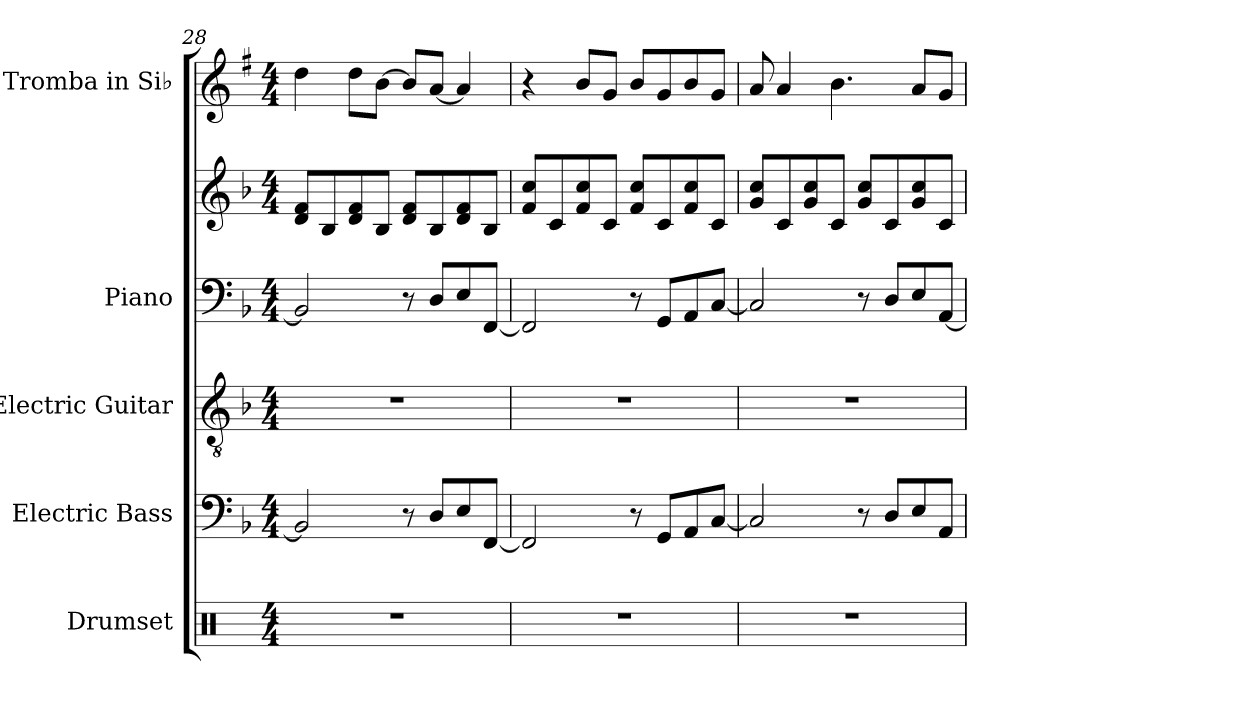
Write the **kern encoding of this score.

**kern	**kern	**kern	**kern	**kern	**kern
*part5	*part4	*part3	*part2	*part2	*part1
*staff6	*staff5	*staff4	*staff3	*staff2	*staff1
*I"Drumset	*I"Electric Bass	*I"Electric Guitar	*I"Piano	*	*I"Tromba in Si♭
*I'Drs.	*I'El. B.	*I'El. Guit.	*I'Pno.	*	*I'Tr. Si♭
*clefX	*clefF4	*clefGv2	*clefF4	*clefG2	*clefG2
*	*ITrd7c12	*	*	*	*ITrd1c2
*k[]	*k[b-]	*k[b-]	*k[b-]	*k[b-]	*k[b-]
*M4/4	*M4/4	*M4/4	*M4/4	*M4/4	*M4/4
=28	=28	=28	=28	=28	=28
1r	2BBB-/]	1r	2BB-/]	8d/ 8f/L	4cc\
.	.	.	.	8B-/	.
.	.	.	.	8d/ 8f/	8cc\L
.	.	.	.	8B-/J	[8a\J
.	8r	.	8r	8d/ 8f/L	8a/L]
.	8DD/L	.	8D/L	8B-/	[8g/J
.	8EE/	.	8E/	8d/ 8f/	4g/]
.	[8FFF/J	.	[8FF/J	8B-/J	.
=29	=29	=29	=29	=29	=29
1r	2FFF/]	1r	2FF/]	8f/ 8cc/L	4r
.	.	.	.	8c/	.
.	.	.	.	8f/ 8cc/	8a/L
.	.	.	.	8c/J	8f/J
.	8r	.	8r	8f/ 8cc/L	8a/L
.	8GGG/L	.	8GG/L	8c/	8f/
.	8AAA/	.	8AA/	8f/ 8cc/	8a/
.	[8CC/J	.	[8C/J	8c/J	8f/J
!!LO:LB:g=z
=30	=30	=30	=30	=30	=30
1r	2CC/]	1r	2C/]	8g/ 8cc/L	8g/
.	.	.	.	8c/	4g/
.	.	.	.	8g/ 8cc/	.
.	.	.	.	8c/J	4.a\
.	8r	.	8r	8g/ 8cc/L	.
.	8DD/L	.	8D/L	8c/	.
.	8EE/	.	8E/	8g/ 8cc/	8g/L
.	8AAA/J	.	[8AA/J	8c/J	8f/J
=	=	=	=	=	=
*-	*-	*-	*-	*-	*-
